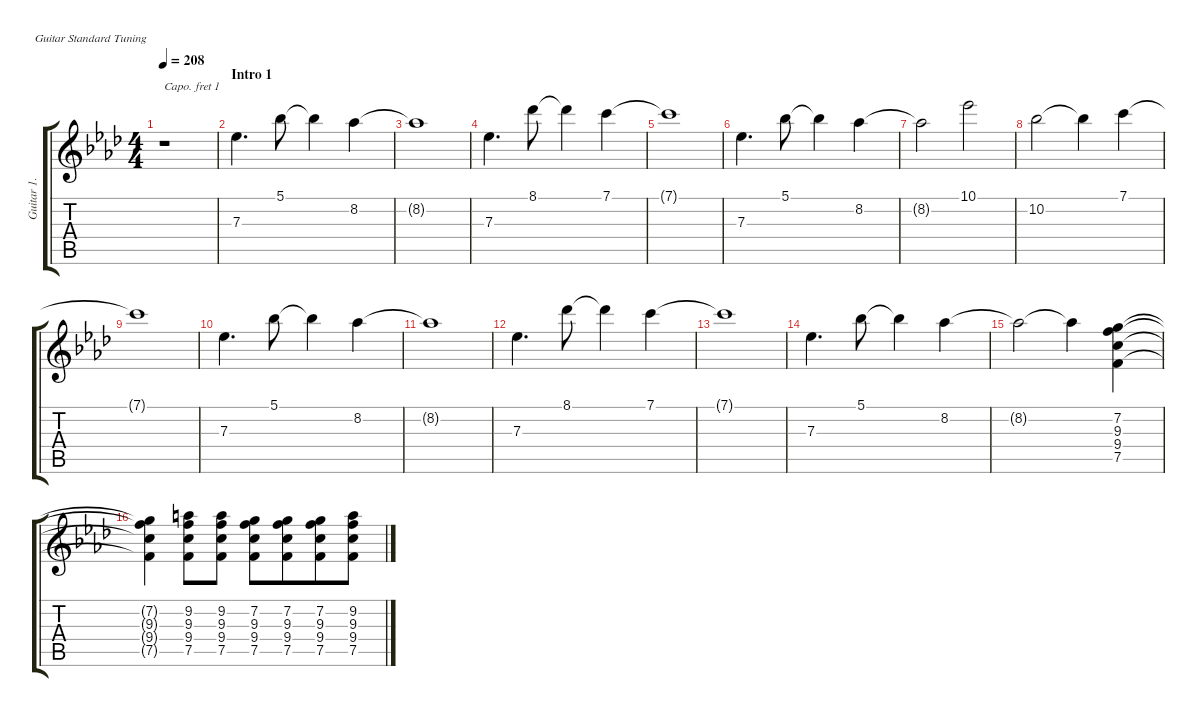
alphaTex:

\defaultSystemsLayout 4
\hideDynamics
\otherSystemsTrackNameOrientation horizontal
\track ("Guitar 1." "Guitar 1.") {defaultSystemsLayout 4 instrument overdrivenguitar}
\staff {score tabs}
\capo 1
\tuning (E4 B3 G3 D3 A2 E2)
\ts (4 4)
\tempo 208
\clef g2
\ks fminor
r.1{dy mf instrument electricguitarclean beam Down} |
\section ("" "Intro 1")
7.3{acc b}.4{d beam Down} 5.1{acc b}.8{beam Down} 5.1{t acc b}.4{beam Down} 8.2{acc b}.4{beam Down} |
8.2{t acc b}.1{beam Down} |
7.3{acc b}.4{d beam Down} 8.1{acc b}.8{beam Down} 8.1{t acc b}.4{beam Down} 7.1{acc forcenatural}.4{beam Down} |
7.1{t acc forcenatural}.1{beam Down} |
7.3{acc b}.4{d beam Down} 5.1{acc b}.8{beam Down} 5.1{t acc b}.4{beam Down} 8.2{acc b}.4{beam Down} |
8.2{t acc b}.2{beam Down} 10.1{acc b}.2{beam Down} |
10.2{acc b}.2{beam Down} 10.2{t acc b}.4{beam Down} 7.1{acc forcenatural}.4{beam Down} |
7.1{t acc forcenatural}.1{beam Down} |
7.3{acc b}.4{d beam Down} 5.1{acc b}.8{beam Down} 5.1{t acc b}.4{beam Down} 8.2{acc b}.4{beam Down} |
8.2{t acc b}.1{beam Down} |
7.3{acc b}.4{d beam Down} 8.1{acc b}.8{beam Down} 8.1{t acc b}.4{beam Down} 7.1{acc forcenatural}.4{beam Down} |
7.1{t acc forcenatural}.1{beam Down} |
7.3{acc b}.4{d beam Down} 5.1{acc b}.8{beam Down} 5.1{t acc b}.4{beam Down} 8.2{acc b}.4{beam Down} |
8.2{t acc b}.2{instrument overdrivenguitar beam Down} 8.2{t acc b}.4{beam Down} (7.5{acc forcenatural} 7.2{acc forcenatural} 9.3{acc forcenatural} 9.4{acc forcenatural}).4{beam Down} |
(7.5{t acc forcenatural} 7.2{t acc forcenatural} 9.3{t acc forcenatural} 9.4{t acc forcenatural}).4{beam Down} (7.5{acc forcenatural} 9.4{acc forcenatural} 9.2{acc forcenatural} 9.3{acc forcenatural}).8{beam Down} (7.5{acc forcenatural} 9.4{acc forcenatural} 9.2{acc forcenatural} 9.3{acc forcenatural}).8{beam Down} (7.5{acc forcenatural} 9.4{acc forcenatural} 7.2{acc forcenatural} 9.3{acc forcenatural}).8{beam Down} (7.5{acc forcenatural} 9.4{acc forcenatural} 7.2{acc forcenatural} 9.3{acc forcenatural}).8{beam Down beam merge} (7.5{acc forcenatural} 9.4{acc forcenatural} 7.2{acc forcenatural} 9.3{acc forcenatural}).8{beam Down} (7.5{acc forcenatural} 9.4{acc forcenatural} 9.2{acc forcenatural} 9.3{acc forcenatural}).8{beam Down beam merge}
